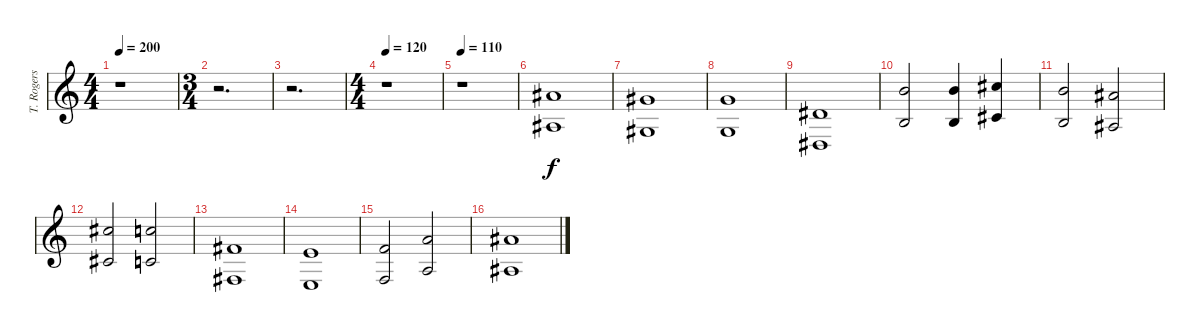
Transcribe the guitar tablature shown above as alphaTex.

\track ("T. Rogers Keys 1" "T. Rogers ") {instrument churchorgan}
\staff {score}
\tuning (Db4 Ab3 E3 B2 Gb2 Db2) {hide}
\ts (4 4)
\tempo 200
\clef g2
\ks c
r.1{dy f} |
\ts (3 4)
r.2{d} |
r.2{d} |
\ts (4 4)
\tempo 120
r.1 |
\tempo 110
r.1 |
(9.1 6.3).1 |
(7.1 4.3).1 |
(6.1 3.3).1 |
(7.2 4.4).1 |
(10.1 7.3).2 (10.1 7.3).4 (12.1 9.3).4 |
(10.1 7.3).2 (9.1 6.3).2 |
(12.1 9.3).2 (11.1 8.3).2 |
(5.1 2.3).1 |
(3.1 0.3).1 |
(4.1 1.3).2 (8.1 5.3).2 |
(9.1 6.3).1
